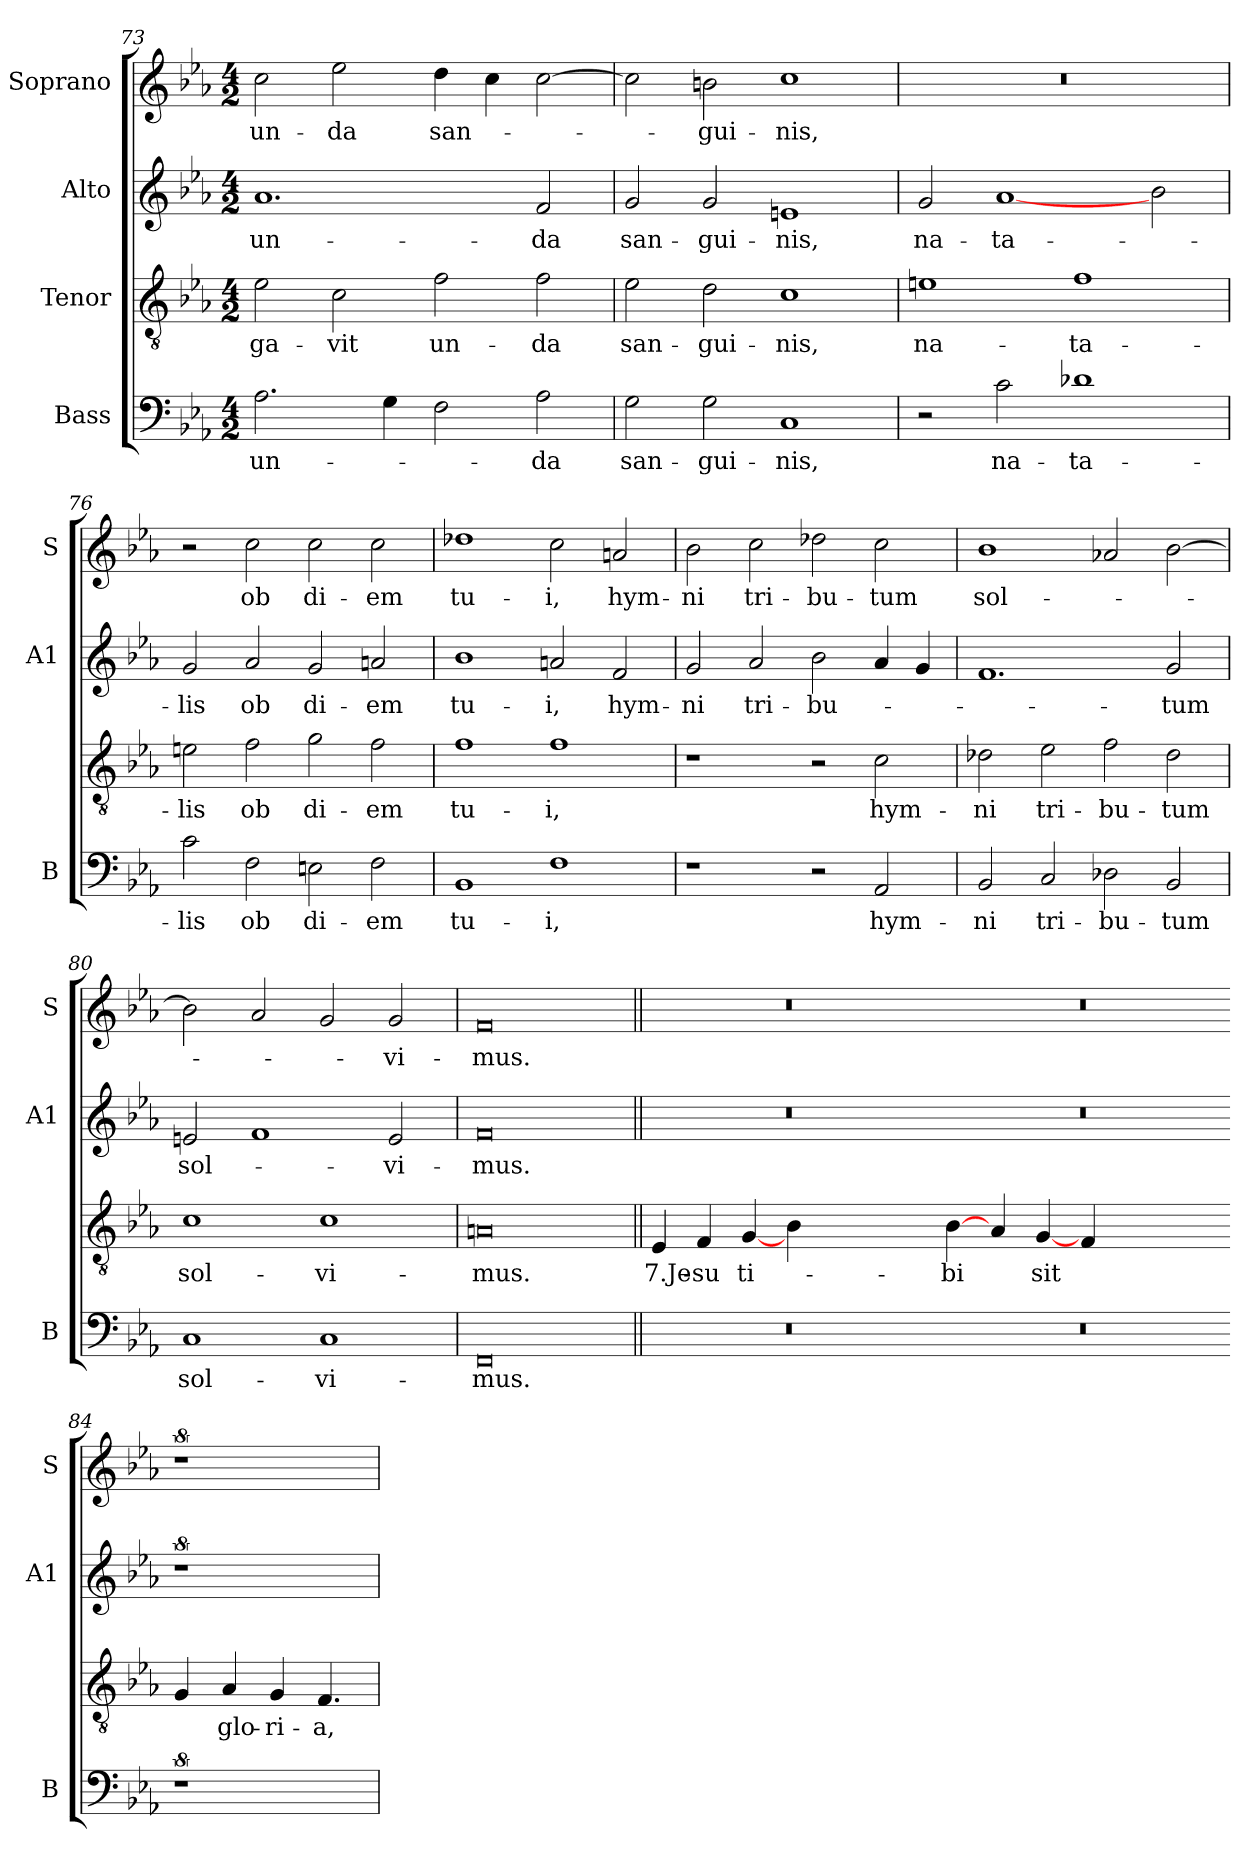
**kern	**text	**kern	**text	**kern	**text	**kern	**text
*part4	*part4	*part3	*part3	*part2	*part2	*part1	*part1
*staff4	*staff4	*staff3	*staff3	*staff2	*staff2	*staff1	*staff1
*I"Bass	*	*I"Tenor	*	*I"Alto	*	*I"Soprano	*
*I'B	*	*	*	*I'A1	*	*I'S	*
*clefF4	*	*clefGv2	*	*clefG2	*	*clefG2	*
*k[b-e-a-]	*	*k[b-e-a-]	*	*k[b-e-a-]	*	*k[b-e-a-]	*
*E-:	*	*E-:	*	*E-:	*	*E-:	*
*M4/2	*	*M4/2	*	*M4/2	*	*M4/2	*
=73	=73	=73	=73	=73	=73	=73	=73
2.A-\	un-	2e-\	-ga-	1.a-	un-	2cc\	un-
.	.	2c\	-vit	.	.	2ee-\	-da
4G\	.	.	.	.	.	.	.
2F\	.	2f\	un-	.	.	4dd\	san-
.	.	.	.	.	.	4cc\	.
2A-\	-da	2f\	-da	2f/	-da	[2cc\	.
=74	=74	=74	=74	=74	=74	=74	=74
2G\	san-	2e-\	san-	2g/	san-	2cc\]	.
2G\	-gui-	2d\	-gui-	2g/	-gui-	2bn\	-gui-
1C	-nis,	1c	-nis,	1en	-nis,	1cc	-nis,
=75	=75	=75	=75	=75	=75	=75	=75
2r	.	1en	na-	2g/	na-	0r	.
2c\	na-	.	.	[1a-	-ta-	.	.
1d-X	-ta-	1f	-ta-	.	.	.	.
.	.	.	.	2b-\	.	.	.
=76	=76	=76	=76	=76	=76	=76	=76
2c\	-lis	2en\	-lis	2g/	-lis	2r	.
2F\	ob	2f\	ob	2a-/	ob	2cc\	ob
2En\	di-	2g\	di-	2g/	di-	2cc\	di-
2F\	-em	2f\	-em	2an/	-em	2cc\	-em
!!LO:PB:g=z
=77	=77	=77	=77	=77	=77	=77	=77
1BB-	tu-	1f	tu-	1b-	tu-	1dd-X	tu-
1F	-i,	1f	-i,	2an/	-i,	2cc\	-i,
.	.	.	.	2f/	hym-	2an/	hym-
=78	=78	=78	=78	=78	=78	=78	=78
1r	.	1r	.	2g/	-ni	2b-\	-ni
.	.	.	.	2a-/	tri-	2cc\	tri-
2r	.	2r	.	2b-\	-bu-	2dd-X\	-bu-
2AA-/	hym-	2c\	hym-	4a-/	.	2cc\	-tum
.	.	.	.	4g/	.	.	.
=79	=79	=79	=79	=79	=79	=79	=79
2BB-/	-ni	2d-X\	-ni	1.f	.	1b-	sol-
2C/	tri-	2e-\	tri-	.	.	.	.
2D-X\	-bu-	2f\	-bu-	.	.	2a-X/	.
2BB-/	-tum	2d-\	-tum	2g/	-tum	[2b-\	.
=80	=80	=80	=80	=80	=80	=80	=80
1C	sol-	1c	sol-	2en/	sol-	2b-\]	.
.	.	.	.	1f	.	2a-/	.
1C	-vi-	1c	-vi-	.	.	2g/	.
.	.	.	.	2e/	-vi-	2g/	-vi-
=81	=81	=81	=81	=81	=81	=81	=81
0FF	-mus.	0An	-mus.	0f	-mus.	0f	-mus.
!!LO:LB:g=z
=82||	=82||	=82||	=82||	=82||	=82||	=82||	=82||
0r	.	4E-	7.Je-	0r	.	0r	.
.	.	4F	-su	.	.	.	.
.	.	[4G	ti-	.	.	.	.
.	.	4B-	.	.	.	.	.
.	.	1ryy	.	.	.	.	.
=83-	=83-	=83-	=83-	=83-	=83-	=83-	=83-
0r	.	[4B-	-bi	0r	.	0r	.
.	.	4A-	.	.	.	.	.
.	.	[>4G	sit	.	.	.	.
.	.	4F	.	.	.	.	.
.	.	1ryy	.	.	.	.	.
=84-	=84-	=84-	=84-	=84-	=84-	=84-	=84-
8%9r	.	4G	.	8%9r	.	8%9r	.
.	.	4A-	glo-	.	.	.	.
.	.	4G	-ri-	.	.	.	.
.	.	4.F	-a,	.	.	.	.
=	=	=	=	=	=	=	=
*-	*-	*-	*-	*-	*-	*-	*-
